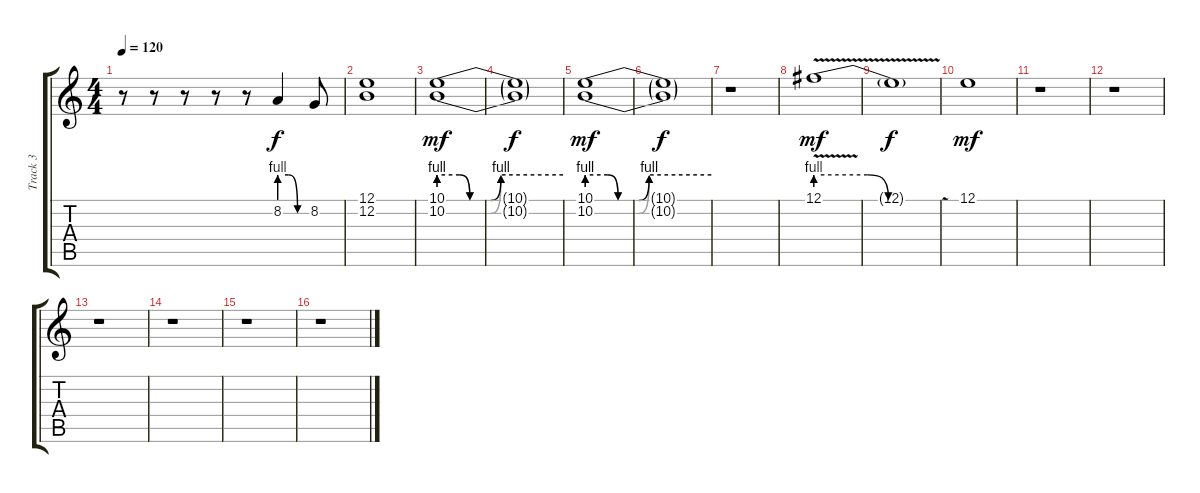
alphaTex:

\track ("Track 3" "Track 3") {instrument flute}
\staff {score tabs}
\tuning (E4 B3 G3 D3 A2 E2) {hide}
\ts (4 4)
\tempo 120
\clef g2
\ks c
r.8{dy f} r.8 r.8 r.8 r.8 8.2{be (custom 0 4 20 4 40 0 60 0)}.4 8.2.8 |
(12.1 12.2).1 |
(10.1{be (custom 0 4 10 4 15 0 25 0 30 4 60 4)} 10.2{be (custom 0 4 10 4 15 0 25 0 30 4 60 4)}).1{dy mf} |
(10.1{t} 10.2{t}).1{dy f} |
(10.1{be (custom 0 4 10 4 15 0 25 0 30 4 60 4)} 10.2{be (custom 0 4 10 4 15 0 25 0 30 4 60 4)}).1{dy mf} |
(10.1{t} 10.2{t}).1{dy f} |
r.1 |
12.1{be (custom 0 4 25 4 35 0 60 0) v}.1{dy mf} |
12.1{v t}.1{dy f} |
12.1.1{dy mf} |
r.1 |
r.1 |
r.1 |
r.1 |
r.1 |
r.1
